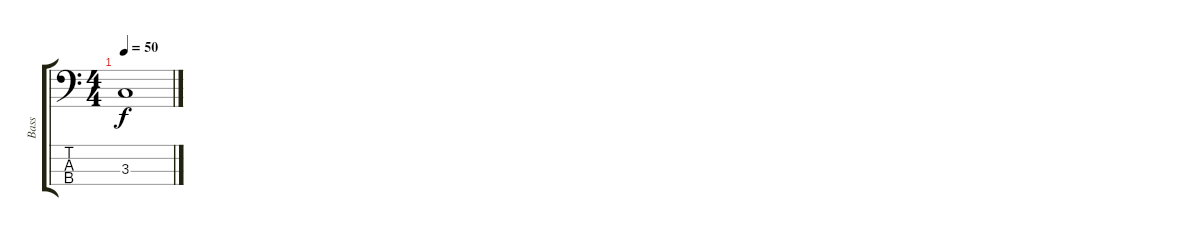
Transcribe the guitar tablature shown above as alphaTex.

\track ("Bass" "Bass") {instrument electricbassfinger}
\staff {score tabs}
\tuning (G2 D2 A1 E1) {hide}
\ts (4 4)
\tempo 50
\clef f4
\ks c
3.3{t}.1{dy f}
